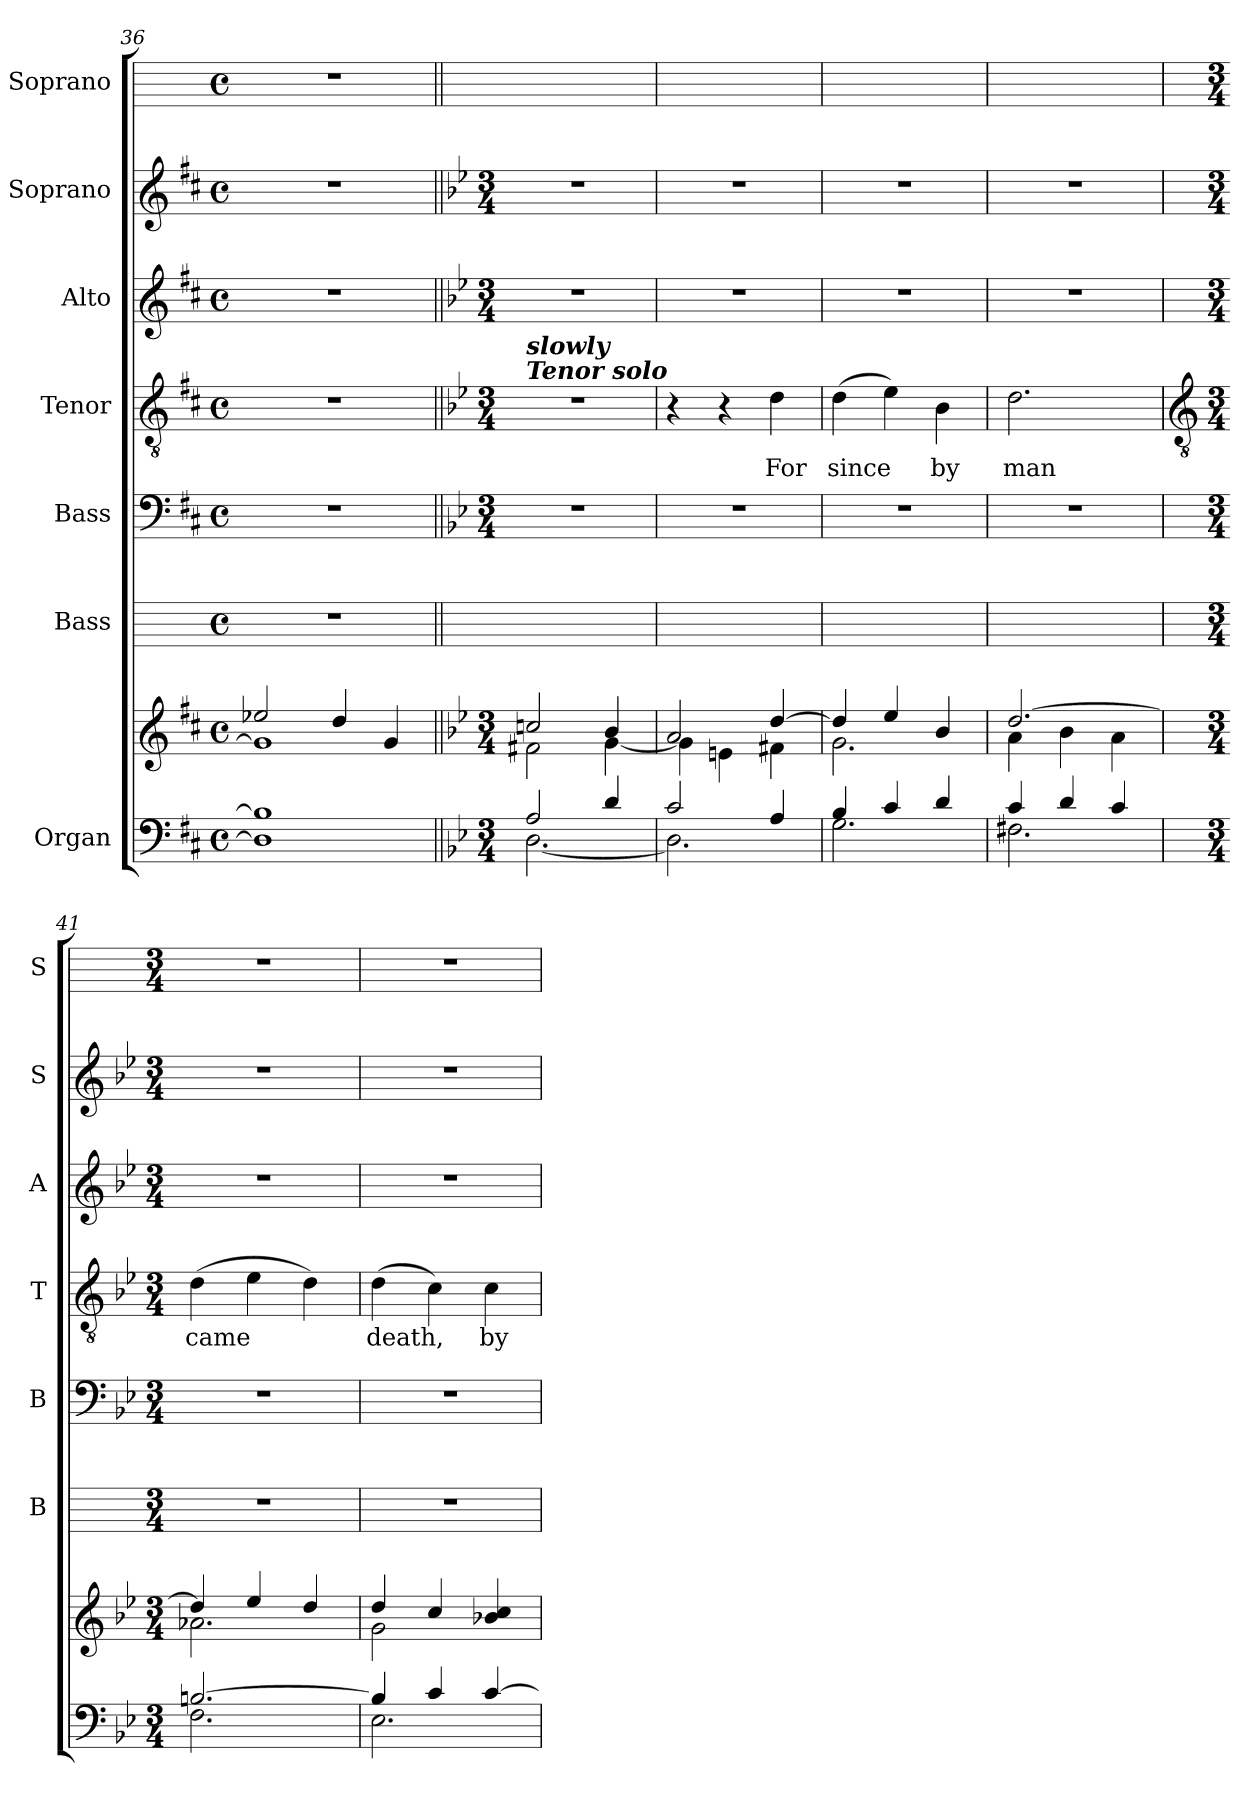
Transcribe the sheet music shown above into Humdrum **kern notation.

**kern	**kern	**kern	**kern	**kern	**text	**kern	**kern	**kern
*part7	*part7	*part6	*part5	*part4	*part4	*part3	*part2	*part1
*staff8	*staff7	*staff6	*staff5	*staff4	*staff4	*staff3	*staff2	*staff1
*I"Organ	*	*I"Bass	*I"Bass	*I"Tenor	*	*I"Alto	*I"Soprano	*I"Soprano
*	*	*I'B	*I'B	*I'T	*	*I'A	*I'S	*I'S
*clefF4	*clefG2	*	*clefF4	*clefGv2	*	*clefG2	*clefG2	*
*k[f#c#]	*k[f#c#]	*	*k[f#c#]	*k[f#c#]	*	*k[f#c#]	*k[f#c#]	*
*D:	*D:	*	*D:	*D:	*	*D:	*D:	*
*M4/4	*M4/4	*M4/4	*M4/4	*M4/4	*	*M4/4	*M4/4	*M4/4
*met(c)	*met(c)	*met(c)	*met(c)	*met(c)	*	*met(c)	*met(c)	*met(c)
=36	=36	=36	=36	=36	=36	=36	=36	=36
*^	*^	*	*	*	*	*	*	*
1ryy	1D\] 1B-\]	2ee-X/	1g\]	1r	1r	1r	.	1r	1r	1r
.	.	4dd/	.	.	.	.	.	.	.	.
.	.	4g/	.	.	.	.	.	.	.	.
=37||	=37||	=37||	=37||	=37||	=37||	=37||	=37||	=37||	=37||	=37||
*k[b-e-]	*	*k[b-e-]	*	*	*k[b-e-]	*k[b-e-]	*	*k[b-e-]	*k[b-e-]	*
*B-:	*	*B-:	*	*	*B-:	*B-:	*	*B-:	*B-:	*
*M3/4	*	*M3/4	*	*	*M3/4	*M3/4	*	*M3/4	*M3/4	*
!	!	!	!	!	!	!LO:TX:a:Bi:t=Tenor solo	!	!	!	!
!	!	!	!	!	!	!LO:TX:a:Bi:t=slowly	!	!	!	!
!	!	!	!	!	!LO:N:vis=1	!LO:N:vis=1	!	!LO:N:vis=1	!LO:N:vis=1	!
2A/	[2.D\	2ccn/	2f#X\	2.r	2.r	2.r	.	2.r	2.r	2.r
4d/	.	4b-/	[4g\	.	.	.	.	.	.	.
=38	=38	=38	=38	=38	=38	=38	=38	=38	=38	=38
!	!	!	!	!	!LO:N:vis=1	!	!	!LO:N:vis=1	!LO:N:vis=1	!
2c/	2.D\]	2a/	4g\]	2.r	2.r	4r	.	2.r	2.r	2.r
.	.	.	4en\	.	.	4r	.	.	.	.
!	!	!	!	!	!	!	!LO:LY:b	!	!	!
4A/	.	[4dd/	4f#X\	.	.	4d	For	.	.	.
=39	=39	=39	=39	=39	=39	=39	=39	=39	=39	=39
!	!	!	!	!	!LO:N:vis=1	!	!LO:LY:b	!LO:N:vis=1	!LO:N:vis=1	!
4B-/	2.G\	4dd/]	2.g\	2.r	2.r	(>4d	since	2.r	2.r	2.r
4c/	.	4ee-/	.	.	.	4e-)	.	.	.	.
!	!	!	!	!	!	!	!LO:LY:b	!	!	!
4d/	.	4b-/	.	.	.	4B-	by	.	.	.
=40	=40	=40	=40	=40	=40	=40	=40	=40	=40	=40
!	!	!	!	!	!LO:N:vis=1	!	!LO:LY:b	!LO:N:vis=1	!LO:N:vis=1	!
4c/	2.F#X\	[2.dd/	4a\	2.r	2.r	2.d	man	2.r	2.r	2.r
4d/	.	.	4b-\	.	.	.	.	.	.	.
4c/	.	.	4a\	.	.	.	.	.	.	.
!!LO:LB:g=z
=41	=41	=41	=41	=41	=41	=41	=41	=41	=41	=41
*	*	*	*	*	*	*clefGv2	*	*	*	*
*M3/4	*	*M3/4	*	*M3/4	*M3/4	*M3/4	*	*M3/4	*M3/4	*M3/4
!	!	!	!	!	!	!	!LO:LY:b	!	!	!
[2.Bn/	2.F\	4dd/]	2.a-X\	2.r	2.r	(>4d	came	2.r	2.r	2.r
.	.	4ee-/	.	.	.	4e-	.	.	.	.
.	.	4dd/	.	.	.	4d)	.	.	.	.
=42	=42	=42	=42	=42	=42	=42	=42	=42	=42	=42
!	!	!	!	!	!	!	!LO:LY:b	!	!	!
4B/]	2.E-\	4dd/	2g\	2.r	2.r	(>4d	death,	2.r	2.r	2.r
4c/	.	4cc/	.	.	.	4c)	.	.	.	.
!	!	!	!	!	!	!	!LO:LY:b	!	!	!
[4c/	.	4b-X/ 4cc/	4ryy	.	.	4c	by	.	.	.
*v	*v	*	*	*	*	*	*	*	*	*
*	*v	*v	*	*	*	*	*	*	*
=	=	=	=	=	=	=	=	=
*-	*-	*-	*-	*-	*-	*-	*-	*-
